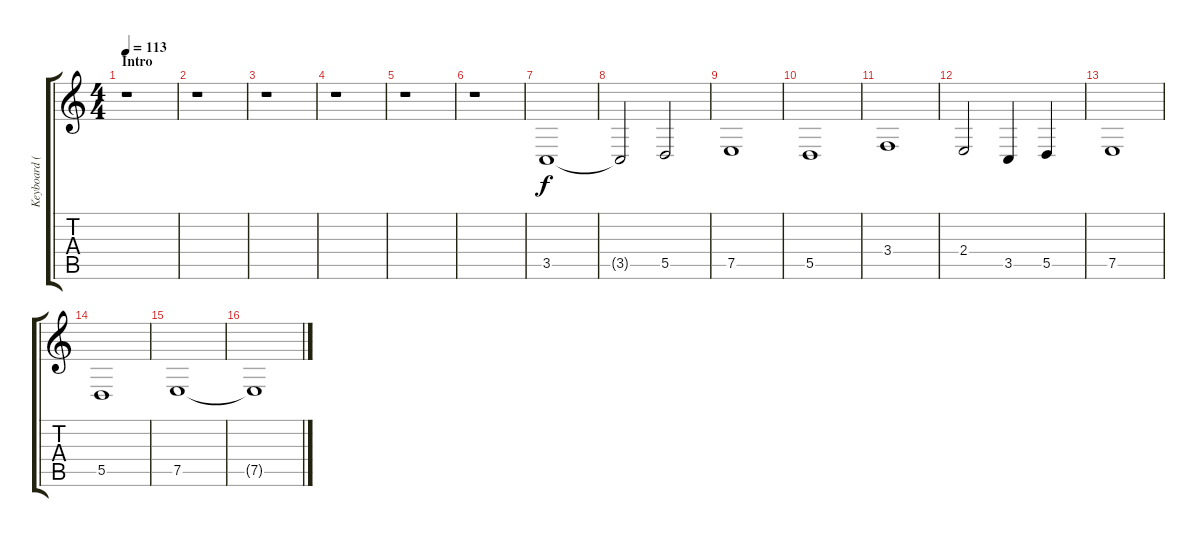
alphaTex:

\track ("Keyboard (Burton)" "Keyboard (") {instrument viola}
\staff {score tabs}
\tuning (E4 B3 G3 D3 A2 E2) {hide}
\ts (4 4)
\section ("" "Intro")
\tempo 113
\clef g2
\ks c
r.1{dy f instrument viola} |
r.1 |
r.1 |
r.1 |
r.1 |
r.1 |
3.5.1 |
3.5{t}.2 5.5.2 |
7.5.1 |
5.5.1 |
3.4.1 |
2.4.2 3.5.4 5.5.4 |
7.5.1 |
5.5.1 |
7.5.1 |
7.5{t}.1
